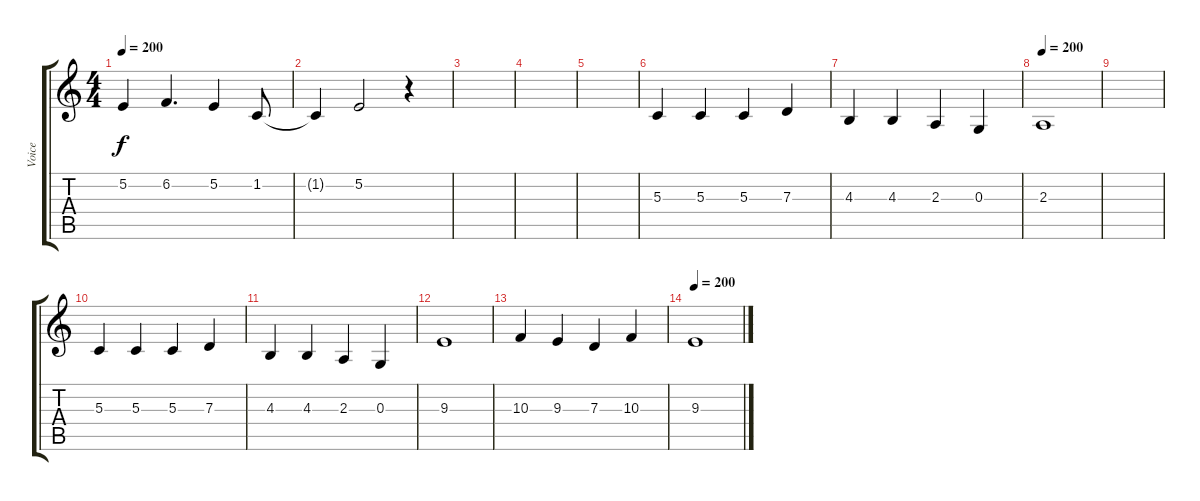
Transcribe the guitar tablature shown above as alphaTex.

\track ("Voice" "Voice") {instrument altosax}
\staff {score tabs}
\tuning (E4 B3 G3 D3 A2 E2) {hide}
\ts (4 4)
\tempo 200
\clef g2
\ks c
5.2{t}.4{dy f} 6.2.4{d} 5.2.4 1.2.8 |
1.2{t}.4 5.2.2 r.4 |
|
|
|
5.3.4 5.3.4 5.3.4 7.3.4 |
4.3.4 4.3.4 2.3.4 0.3.4 |
\tempo 200
2.3.1 |
|
5.3.4 5.3.4 5.3.4 7.3.4 |
4.3.4 4.3.4 2.3.4 0.3.4 |
9.3.1 |
10.3.4 9.3.4 7.3.4 10.3.4 |
\tempo 200
9.3.1
